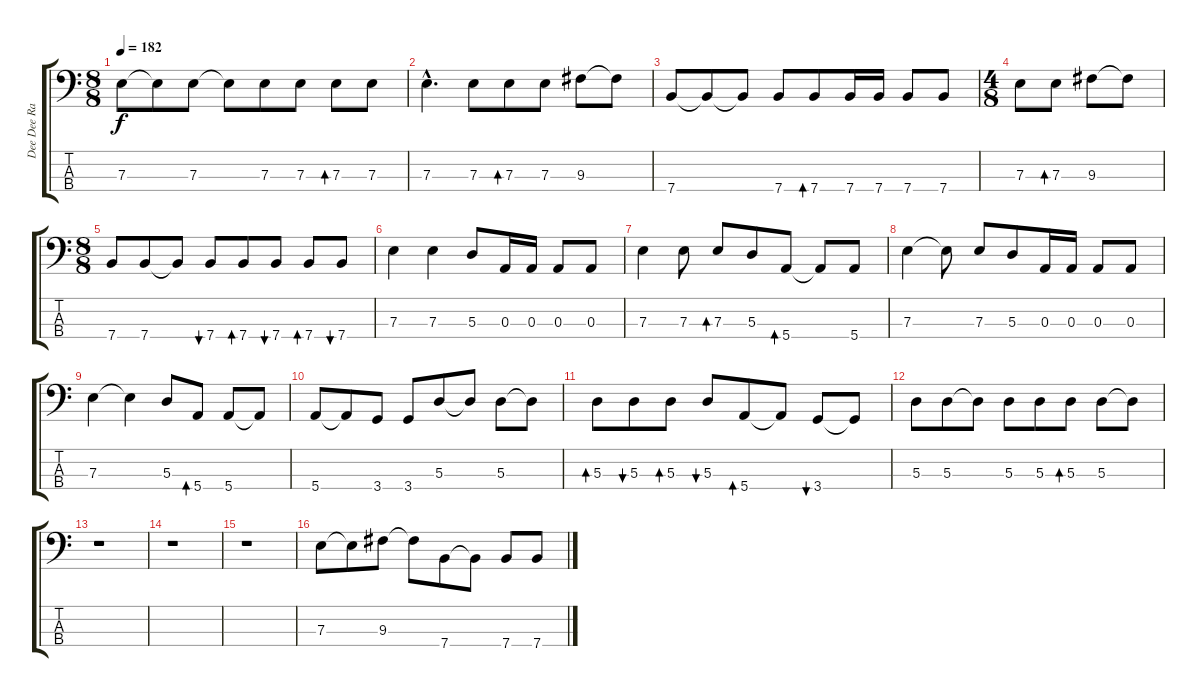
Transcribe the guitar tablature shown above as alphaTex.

\track ("Dee Dee Ramone - Bass" "Dee Dee Ra") {instrument electricbasspick}
\staff {score tabs}
\tuning (G2 D2 A1 E1) {hide}
\ts (8 8)
\tempo 182
\clef f4
\ks c
7.3.8{dy f} 7.3{t}.8 7.3.8 7.3{t}.8 7.3.8 7.3.8 7.3.8{bd 240} 7.3.8 |
7.3{hac}.4{d} 7.3.8 7.3.8{bd 240} 7.3.8 9.3.8 9.3{t}.8 |
7.4.8 7.4{t}.8 7.4{t}.8 7.4.8 7.4.8{bd 240} 7.4.16 7.4.16 7.4.8 7.4.8 |
\ts (4 8)
7.3.8 7.3.8{bd 240} 9.3.8 9.3{t}.8 |
\ts (8 8)
7.4.8 7.4.8 7.4{t}.8 7.4.8{bu 240} 7.4.8{bd 240} 7.4.8{bu 240} 7.4.8{bd 240} 7.4.8{bu 240} |
7.3.4 7.3.4 5.3.8 0.3.16 0.3.16 0.3.8 0.3.8 |
7.3.4 7.3.8 7.3.8{bd 240} 5.3.8 5.4.8{bd 240} 5.4{t}.8 5.4.8 |
7.3.4 7.3{t}.8 7.3.8 5.3.8 0.3.16 0.3.16 0.3.8 0.3.8 |
7.3.4 7.3{t}.4 5.3.8 5.4.8{bd 240} 5.4.8 5.4{t}.8 |
5.4.8 5.4{t}.8 3.4.8 3.4.8 5.3.8 5.3{t}.8 5.3.8 5.3{t}.8 |
5.3.8{bd 240} 5.3.8{bu 240} 5.3.8{bd 240} 5.3.8{bu 240} 5.4.8{bd 240} 5.4{t}.8 3.4.8{bu 240} 3.4{t}.8 |
5.3.8 5.3.8 5.3{t}.8 5.3.8 5.3.8 5.3.8{bd 240} 5.3.8 5.3{t}.8 |
r.1 |
r.1 |
r.1 |
7.3.8 7.3{t}.8 9.3.8 9.3{t}.8 7.4.8 7.4{t}.8 7.4.8 7.4.8
